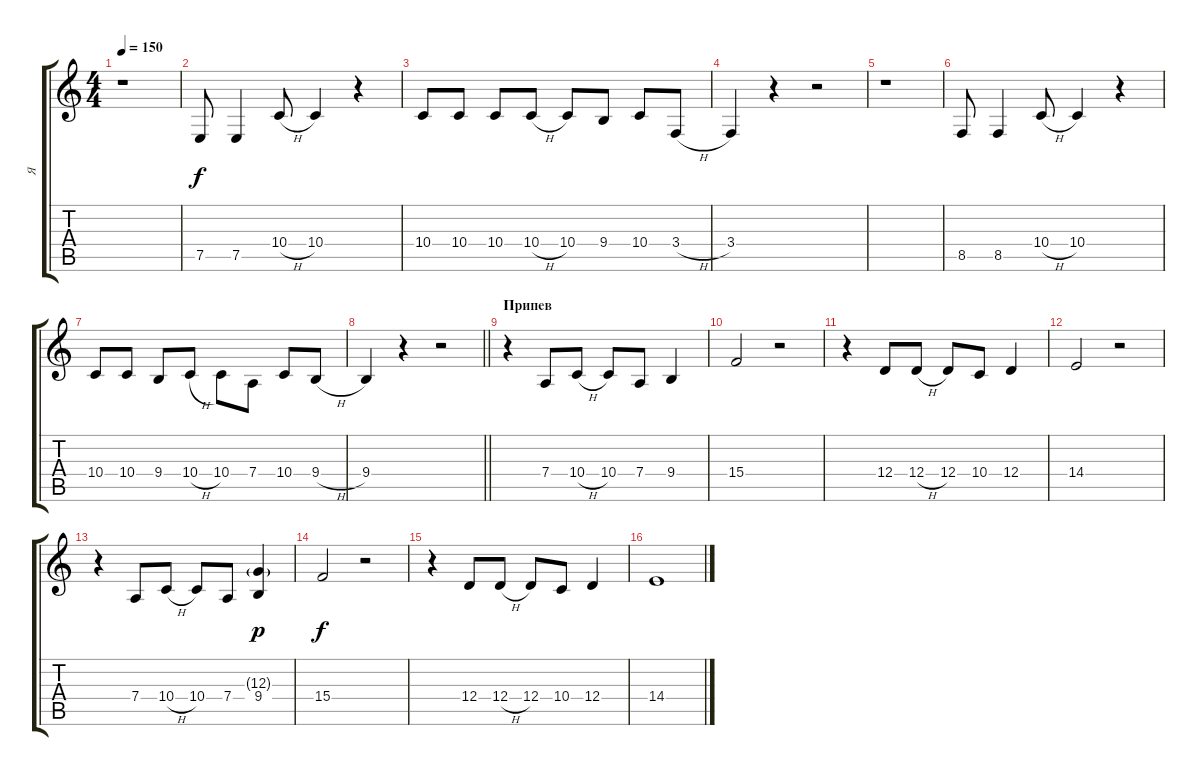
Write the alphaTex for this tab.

\track ("Я" "Я") {instrument violin}
\staff {score tabs}
\tuning (E4 B3 G3 D3 A2 E2) {hide}
\ts (4 4)
\tempo 150
\clef g2
\ks c
r.1{dy f} |
7.5.8 7.5.4 10.4{h}.8 10.4.4 r.4 |
10.4.8 10.4.8 10.4.8 10.4{h}.8 10.4.8 9.4.8 10.4.8 3.4{h}.8 |
3.4.4 r.4 r.2 |
r.1 |
8.5.8 8.5.4 10.4{h}.8 10.4.4 r.4 |
10.4.8 10.4.8 9.4.8 10.4{h}.8 10.4.8{beam Down} 7.4.8{beam Down} 10.4.8 9.4{h}.8 |
\barLineRight lightlight
9.4.4 r.4 r.2 |
\section ("" "Припев")
r.4 7.4.8 10.4{h}.8 10.4.8 7.4.8 9.4.4 |
15.4.2 r.2 |
r.4 12.4.8 12.4{h}.8 12.4.8 10.4.8 12.4.4 |
14.4.2 r.2 |
r.4 7.4.8 10.4{h}.8 10.4.8 7.4.8 (12.3{g} 9.4).4{dy p beam Up} |
15.4.2{dy f} r.2 |
r.4 12.4.8 12.4{h}.8 12.4.8 10.4.8 12.4.4 |
14.4.1
